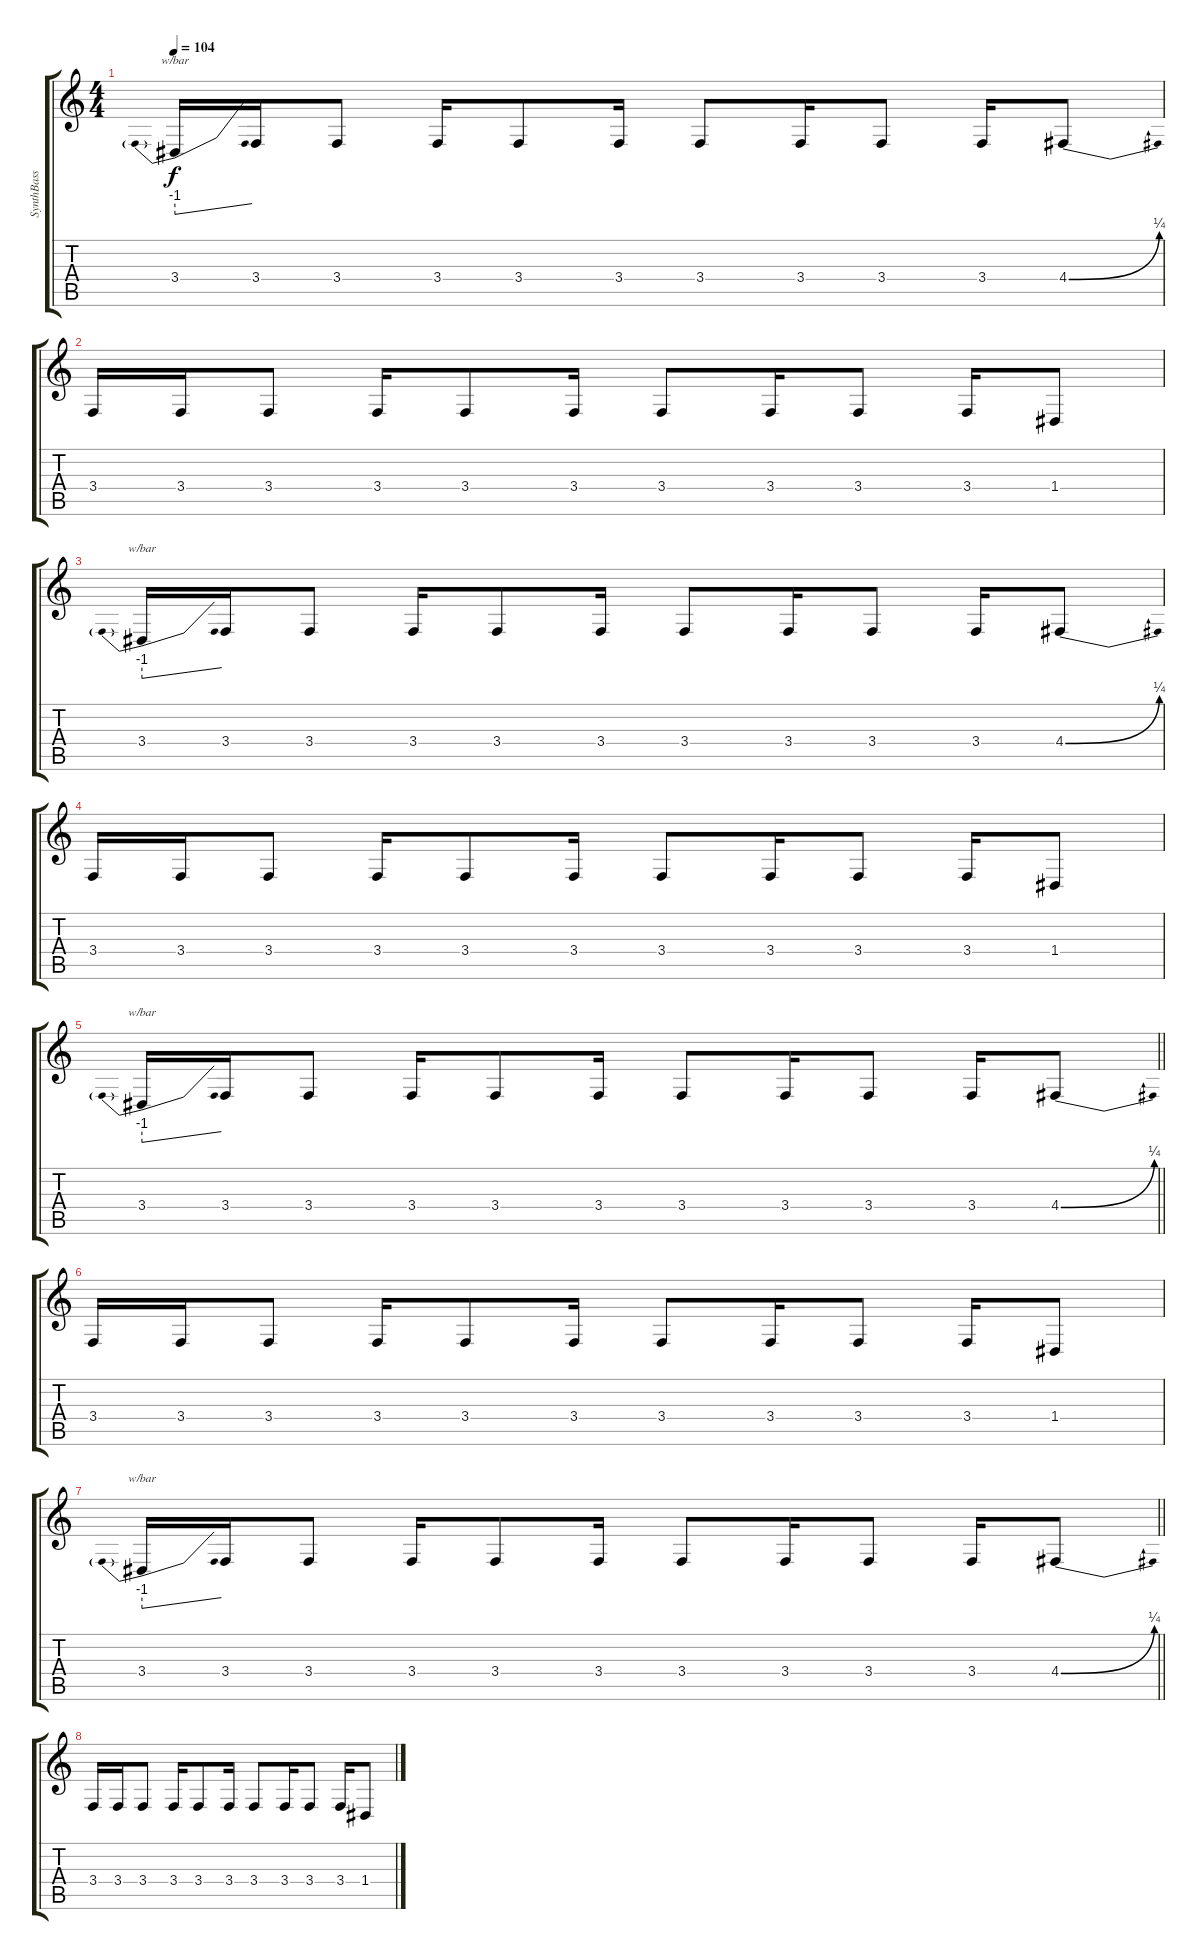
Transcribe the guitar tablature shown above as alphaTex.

\track ("SynthBass" "SynthBass") {instrument lead2sawtooth}
\staff {score tabs}
\tuning (E4 B3 G3 D3 A2 E2) {hide}
\ts (4 4)
\tempo 104
\clef g2
\ks c
3.4.16{tbe (predivedive default 0 -4 60 0) dy f} 3.4.16 3.4.8 3.4.16 3.4.8 3.4.16 3.4.8 3.4.16 3.4.8 3.4.16 4.4{be (bend 0 0 60 1)}.8 |
3.4.16 3.4.16 3.4.8 3.4.16 3.4.8 3.4.16 3.4.8 3.4.16 3.4.8 3.4.16 1.4.8 |
3.4.16{tbe (predivedive default 0 -4 60 0)} 3.4.16 3.4.8 3.4.16 3.4.8 3.4.16 3.4.8 3.4.16 3.4.8 3.4.16 4.4{be (bend 0 0 60 1)}.8 |
3.4.16 3.4.16 3.4.8 3.4.16 3.4.8 3.4.16 3.4.8 3.4.16 3.4.8 3.4.16 1.4.8 |
\barLineRight lightlight
3.4.16{tbe (predivedive default 0 -4 60 0)} 3.4.16 3.4.8 3.4.16 3.4.8 3.4.16 3.4.8 3.4.16 3.4.8 3.4.16 4.4{be (bend 0 0 60 1)}.8 |
\section ("" "")
3.4.16 3.4.16 3.4.8 3.4.16 3.4.8 3.4.16 3.4.8 3.4.16 3.4.8 3.4.16 1.4.8 |
\barLineRight lightlight
3.4.16{tbe (predivedive default 0 -4 60 0)} 3.4.16 3.4.8 3.4.16 3.4.8 3.4.16 3.4.8 3.4.16 3.4.8 3.4.16 4.4{be (bend 0 0 60 1)}.8 |
3.4.16 3.4.16 3.4.8 3.4.16 3.4.8 3.4.16 3.4.8 3.4.16 3.4.8 3.4.16 1.4.8
